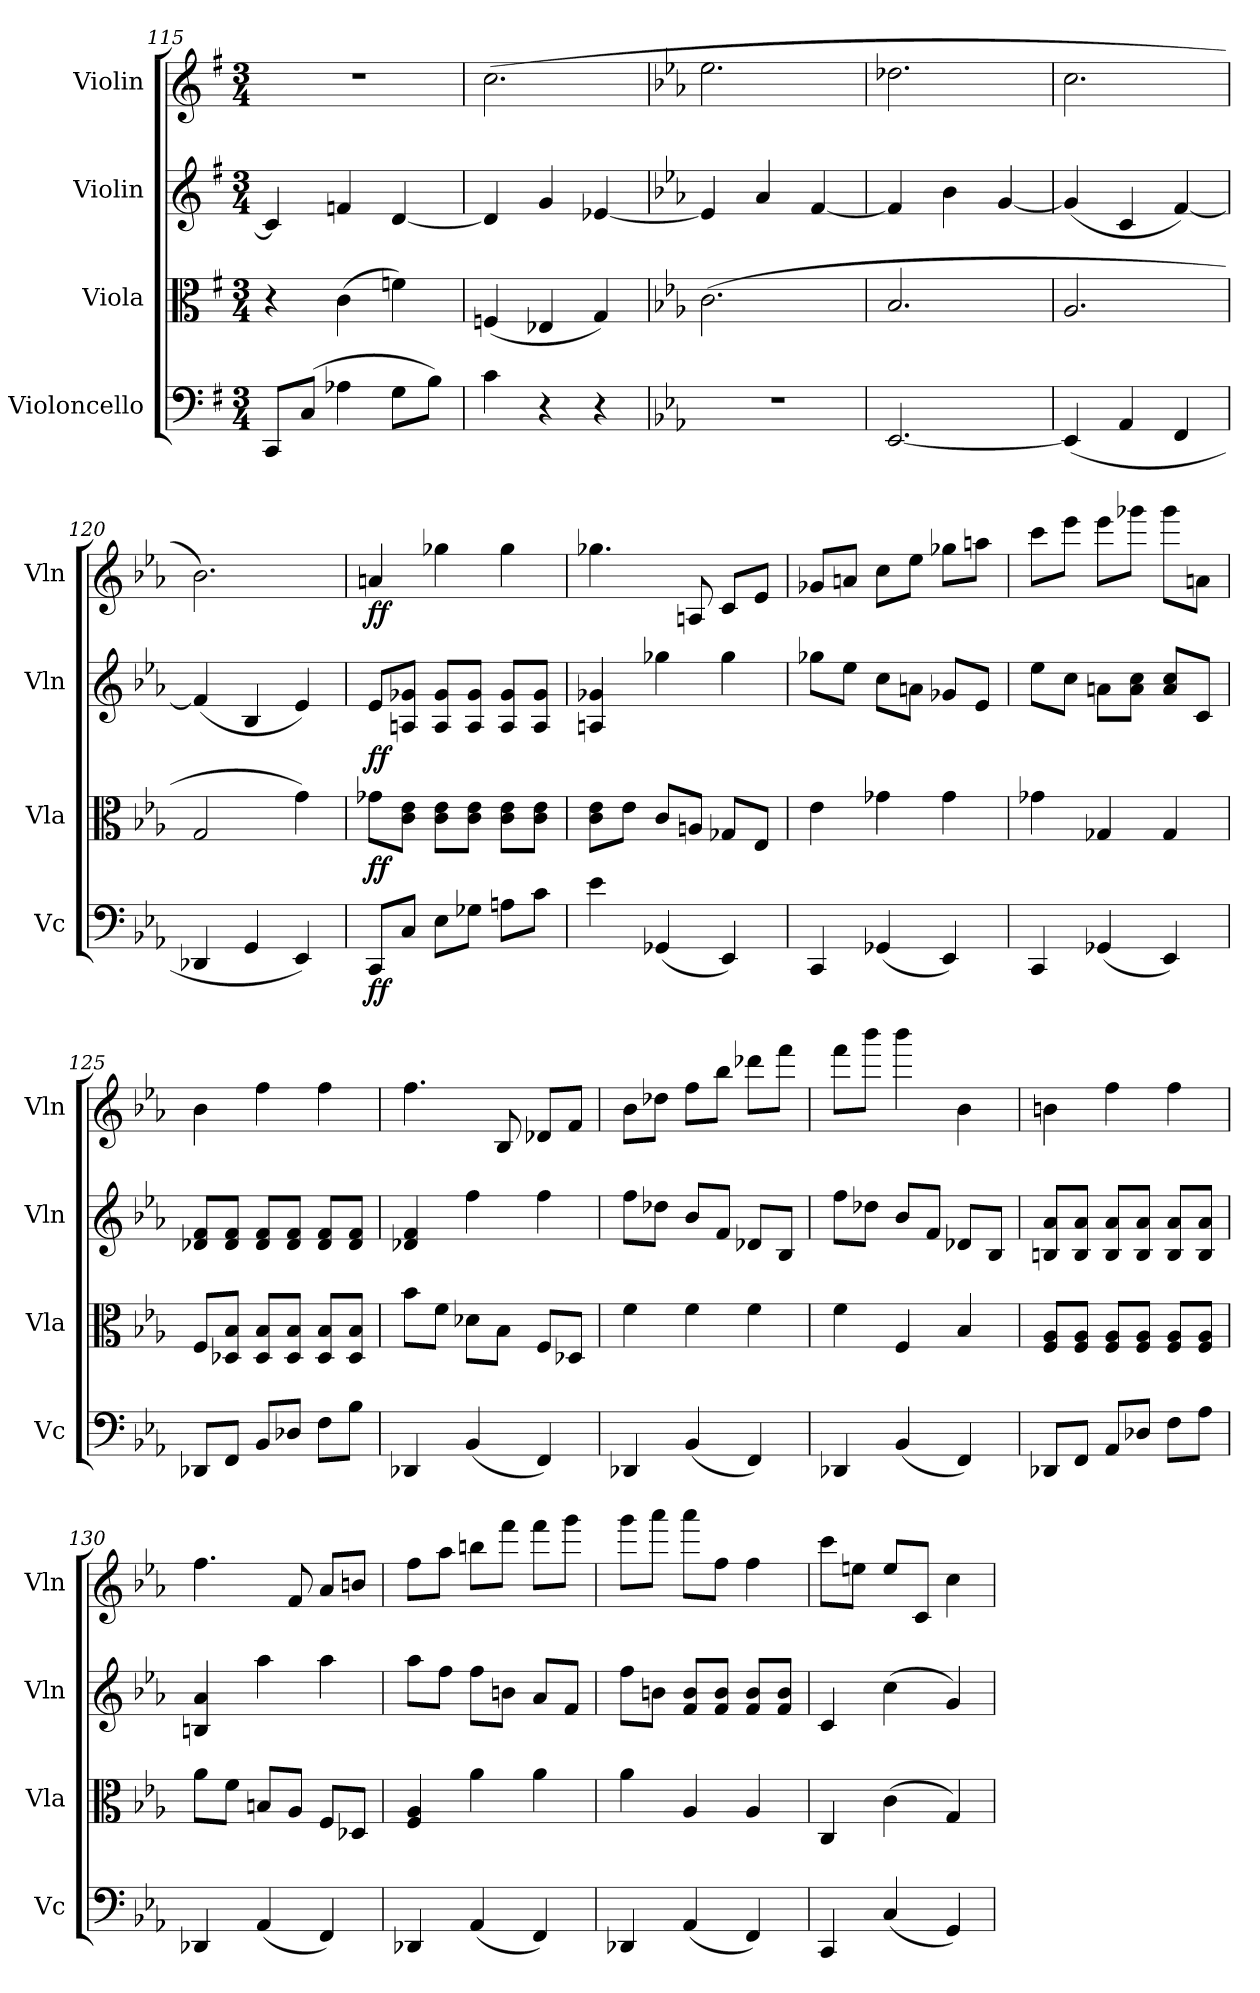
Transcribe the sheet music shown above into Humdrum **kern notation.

**kern	**dynam	**kern	**dynam	**kern	**dynam	**kern	**dynam
*part4	*part4	*part3	*part3	*part2	*part2	*part1	*part1
*staff4	*staff4	*staff3	*staff3	*staff2	*staff2	*staff1	*staff1
*I"Violoncello	*	*I"Viola	*	*I"Violin	*	*I"Violin	*
*I'Vc	*	*I'Vla	*	*I'Vln	*	*I'Vln	*
*clefF4	*	*clefC3	*	*clefG2	*	*clefG2	*
*k[f#]	*	*k[f#]	*	*k[f#]	*	*k[f#]	*
*M3/4	*	*M3/4	*	*M3/4	*	*M3/4	*
=115	=115	=115	=115	=115	=115	=115	=115
8CC/L	.	4r	.	4c]	.	2.r	.
(8C/J	.	.	.	.	.	.	.
4A-X	.	(4c	.	4fn	.	.	.
8G\L	.	4fn)	.	[4d	.	.	.
8B\J)	.	.	.	.	.	.	.
=116	=116	=116	=116	=116	=116	=116	=116
4c	.	(4Fn	.	4d]	.	(2.cc	.
4r	.	4E-X	.	4g	.	.	.
4r	.	4G)	.	[4e-X	.	.	.
=117	=117	=117	=117	=117	=117	=117	=117
*k[b-e-a-]	*	*k[b-e-a-]	*	*k[b-e-a-]	*	*k[b-e-a-]	*
2.r	.	(2.c	.	4e-]	.	2.ee-	.
.	.	.	.	4a-	.	.	.
.	.	.	.	[4f	.	.	.
=118	=118	=118	=118	=118	=118	=118	=118
[2.EE-	.	2.B-	.	4f]	.	2.dd-X	.
.	.	.	.	4b-	.	.	.
.	.	.	.	[4g	.	.	.
=119	=119	=119	=119	=119	=119	=119	=119
(4EE-]	.	2.A-	.	(4g]	.	2.cc	.
4AA-	.	.	.	4c	.	.	.
4FF	.	.	.	[4f)	.	.	.
=120	=120	=120	=120	=120	=120	=120	=120
4DD-X	.	2G	.	(4f]	.	2.b-)	.
4GG	.	.	.	4B-	.	.	.
4EE-)	.	4g)	.	4e-)	.	.	.
=121	=121	=121	=121	=121	=121	=121	=121
8CC/L	ff	8g-X\L	ff	8e-/L	ff	4an	ff
8C/J	.	8c\ 8e-\J	.	8An/ 8g-X/J	.	.	.
8E-\L	.	8c\ 8e-\L	.	8A/ 8g-/L	.	4gg-X	.
8G-X\J	.	8c\ 8e-\J	.	8A/ 8g-/J	.	.	.
8An\L	.	8c\ 8e-\L	.	8A/ 8g-/L	.	4gg-	.
8c\J	.	8c\ 8e-\J	.	8A/ 8g-/J	.	.	.
=122	=122	=122	=122	=122	=122	=122	=122
4e-	.	8c\ 8e-\L	.	4An 4g-X	.	4.gg-X	.
.	.	8e-\J	.	.	.	.	.
(4GG-X	.	8c/L	.	4gg-X	.	.	.
.	.	8An/J	.	.	.	8An	.
4EE-)	.	8G-X/L	.	4gg-	.	8c/L	.
.	.	8E-/J	.	.	.	8e-/J	.
=123	=123	=123	=123	=123	=123	=123	=123
4CC	.	4e-	.	8gg-X\L	.	8g-X/L	.
.	.	.	.	8ee-\J	.	8an/J	.
(4GG-X	.	4g-X	.	8cc\L	.	8cc\L	.
.	.	.	.	8an\J	.	8ee-\J	.
4EE-)	.	4g-	.	8g-X/L	.	8gg-X\L	.
.	.	.	.	8e-/J	.	8aan\J	.
=124	=124	=124	=124	=124	=124	=124	=124
4CC	.	4g-X	.	8ee-\L	.	8ccc\L	.
.	.	.	.	8cc\J	.	8eee-\J	.
(4GG-X	.	4G-X	.	8an\L	.	8eee-\L	.
.	.	.	.	8a\ 8cc\J	.	8ggg-X\J	.
4EE-)	.	4G-	.	8a/ 8cc/L	.	8ggg-\L	.
.	.	.	.	8c/J	.	8an\J	.
=125	=125	=125	=125	=125	=125	=125	=125
8DD-X/L	.	8F/L	.	8d-X/ 8f/L	.	4b-	.
8FF/J	.	8D-X/ 8B-/J	.	8d-/ 8f/J	.	.	.
8BB-/L	.	8D-/ 8B-/L	.	8d-/ 8f/L	.	4ff	.
8D-X/J	.	8D-/ 8B-/J	.	8d-/ 8f/J	.	.	.
8F\L	.	8D-/ 8B-/L	.	8d-/ 8f/L	.	4ff	.
8B-\J	.	8D-/ 8B-/J	.	8d-/ 8f/J	.	.	.
=126	=126	=126	=126	=126	=126	=126	=126
4DD-X	.	8b-\L	.	4d-X 4f	.	4.ff	.
.	.	8f\J	.	.	.	.	.
(4BB-	.	8d-X\L	.	4ff	.	.	.
.	.	8B-\J	.	.	.	8B-	.
4FF)	.	8F/L	.	4ff	.	8d-X/L	.
.	.	8D-X/J	.	.	.	8f/J	.
=127	=127	=127	=127	=127	=127	=127	=127
4DD-X	.	4f	.	8ff\L	.	8b-\L	.
.	.	.	.	8dd-X\J	.	8dd-X\J	.
(4BB-	.	4f	.	8b-/L	.	8ff\L	.
.	.	.	.	8f/J	.	8bb-\J	.
4FF)	.	4f	.	8d-X/L	.	8ddd-X\L	.
.	.	.	.	8B-/J	.	8fff\J	.
=128	=128	=128	=128	=128	=128	=128	=128
4DD-X	.	4f	.	8ff\L	.	8fff\L	.
.	.	.	.	8dd-X\J	.	8bbb-\J	.
(4BB-	.	4F	.	8b-/L	.	4bbb-	.
.	.	.	.	8f/J	.	.	.
4FF)	.	4B-	.	8d-X/L	.	4b-	.
.	.	.	.	8B-/J	.	.	.
=129	=129	=129	=129	=129	=129	=129	=129
8DD-X/L	.	8F/ 8A-/L	.	8Bn/ 8a-/L	.	4bn	.
8FF/J	.	8F/ 8A-/J	.	8B/ 8a-/J	.	.	.
8AA-/L	.	8F/ 8A-/L	.	8B/ 8a-/L	.	4ff	.
8D-X/J	.	8F/ 8A-/J	.	8B/ 8a-/J	.	.	.
8F\L	.	8F/ 8A-/L	.	8B/ 8a-/L	.	4ff	.
8A-\J	.	8F/ 8A-/J	.	8B/ 8a-/J	.	.	.
=130	=130	=130	=130	=130	=130	=130	=130
4DD-X	.	8a-\L	.	4Bn 4a-	.	4.ff	.
.	.	8f\J	.	.	.	.	.
(4AA-	.	8Bn/L	.	4aa-	.	.	.
.	.	8A-/J	.	.	.	8f	.
4FF)	.	8F/L	.	4aa-	.	8a-/L	.
.	.	8D-X/J	.	.	.	8bn/J	.
=131	=131	=131	=131	=131	=131	=131	=131
4DD-X	.	4F 4A-	.	8aa-\L	.	8ff\L	.
.	.	.	.	8ff\J	.	8aa-\J	.
(4AA-	.	4a-	.	8ff\L	.	8bbn\L	.
.	.	.	.	8bn\J	.	8fff\J	.
4FF)	.	4a-	.	8a-/L	.	8fff\L	.
.	.	.	.	8f/J	.	8ggg\J	.
=132	=132	=132	=132	=132	=132	=132	=132
4DD-X	.	4a-	.	8ff\L	.	8ggg\L	.
.	.	.	.	8bn\J	.	8aaa-\J	.
(4AA-	.	4A-	.	8f/ 8b/L	.	8aaa-\L	.
.	.	.	.	8f/ 8b/J	.	8ff\J	.
4FF)	.	4A-	.	8f/ 8b/L	.	4ff	.
.	.	.	.	8f/ 8b/J	.	.	.
=133	=133	=133	=133	=133	=133	=133	=133
4CC	.	4C	.	4c	.	8ccc\L	.
.	.	.	.	.	.	8een\J	.
(4C	.	(4c	.	(4cc	.	8ee/L	.
.	.	.	.	.	.	8c/J	.
4GG)	.	4G)	.	4g)	.	4cc	.
=	=	=	=	=	=	=	=
*-	*-	*-	*-	*-	*-	*-	*-
